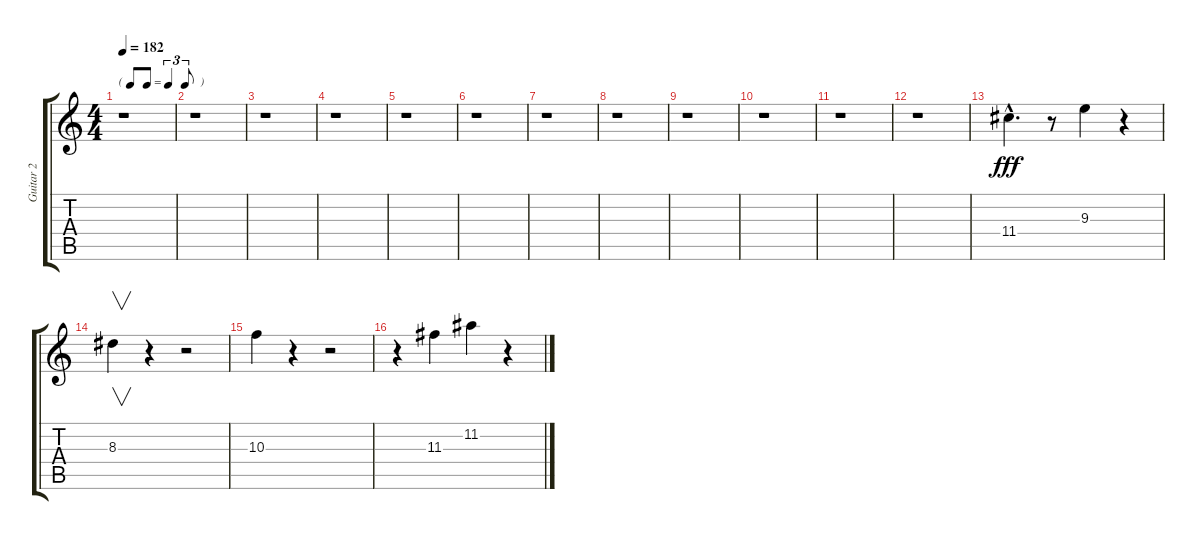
\track ("Guitar 2" "Guitar 2") {instrument distortionguitar}
\staff {score tabs}
\tuning (E4 B3 G3 D3 A2 E2) {hide}
\ts (4 4)
\tf triplet8th
\tempo 182
\clef g2
\ks c
r.1{dy fff} |
r.1 |
r.1 |
r.1 |
r.1 |
r.1 |
r.1 |
r.1 |
r.1 |
r.1 |
r.1 |
r.1 |
11.4{hac}.4{d} r.8 9.3.4 r.4 |
8.3.4{v} r.4 r.2 |
10.3.4 r.4 r.2 |
r.4 11.3.4 11.2.4 r.4
